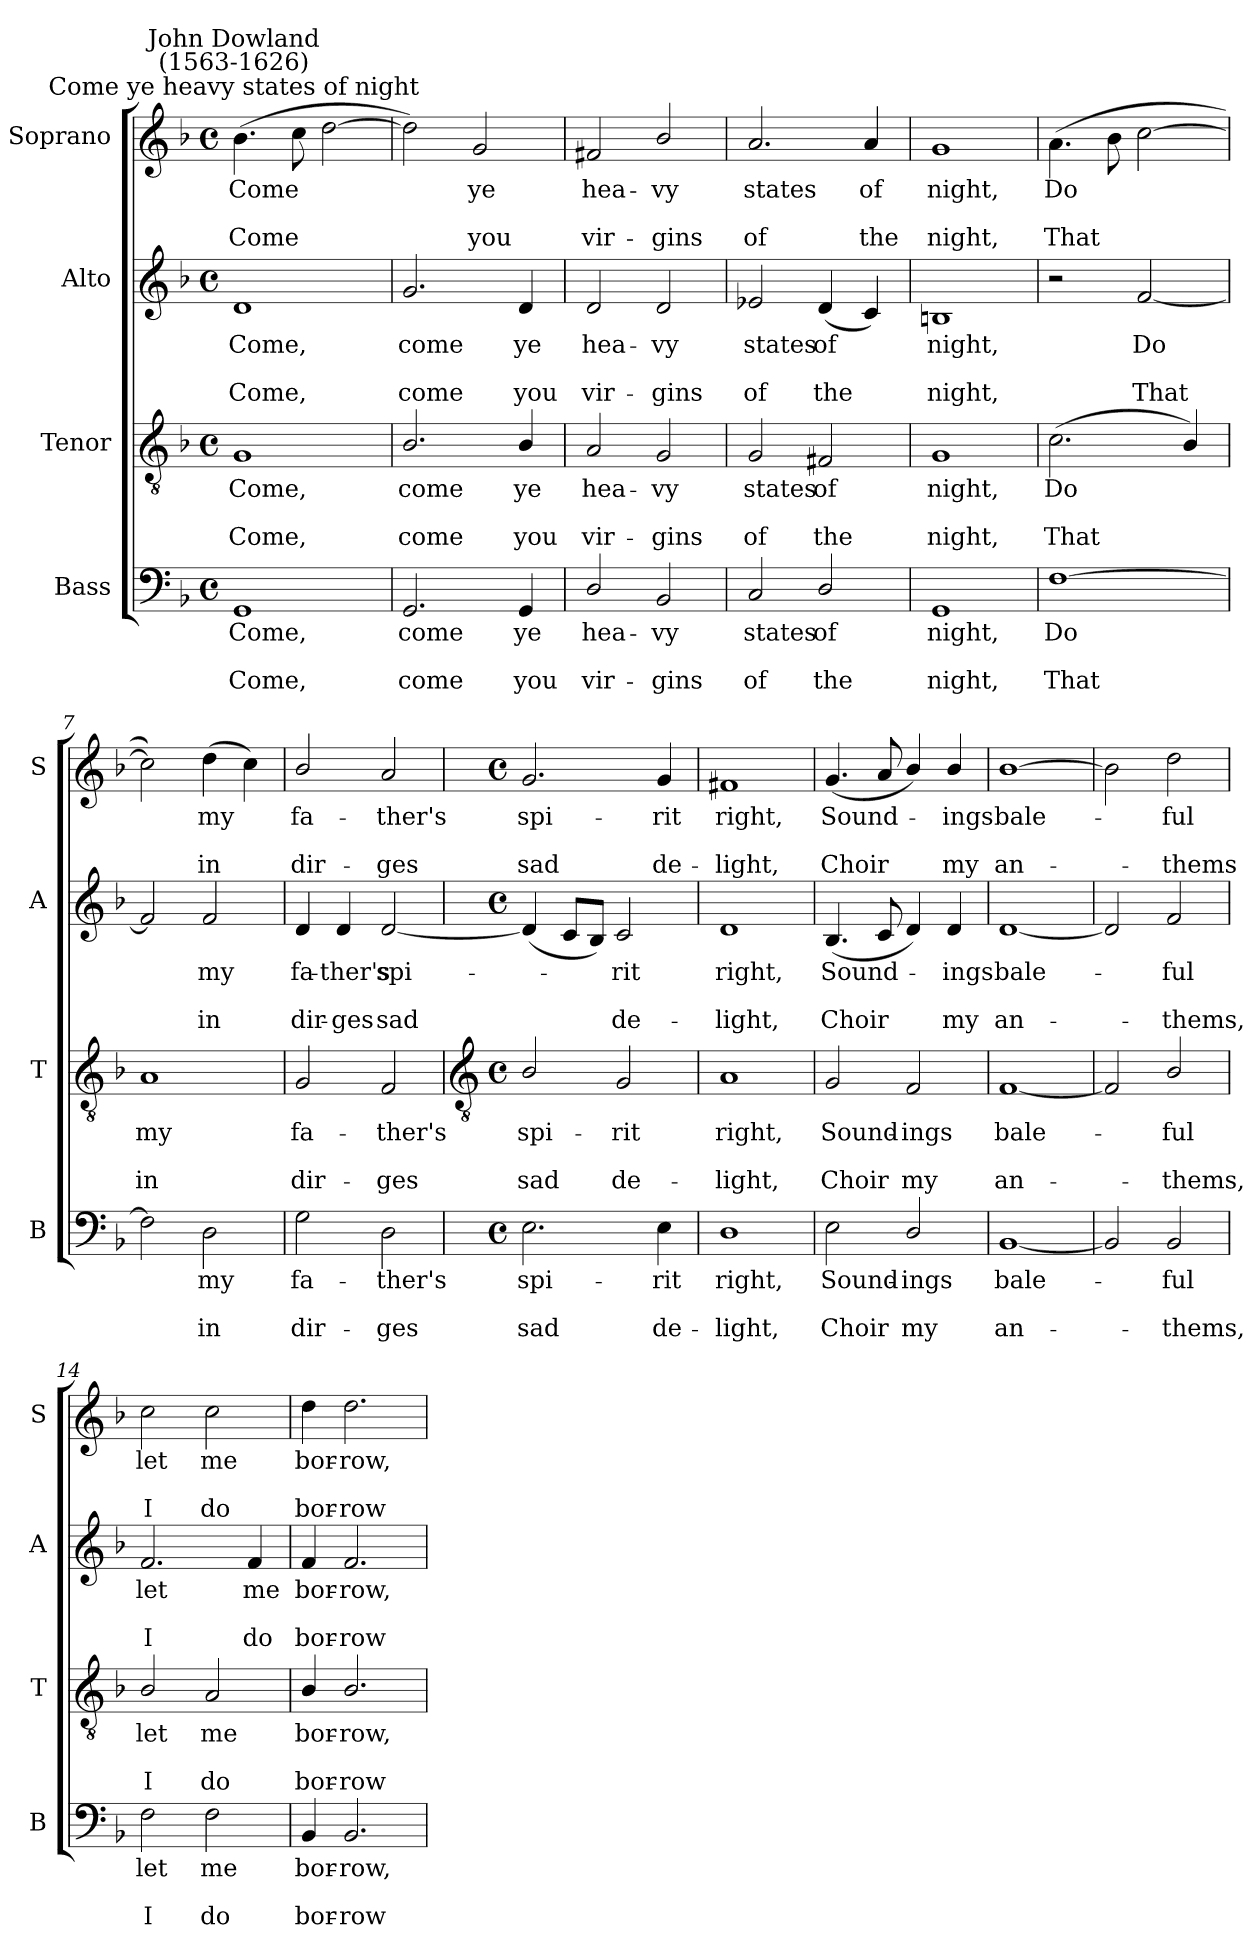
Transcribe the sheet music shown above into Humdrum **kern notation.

**kern	**text	**text	**text	**kern	**text	**text	**text	**kern	**text	**text	**text	**kern	**text	**text	**text
*part4	*part4	*part4	*part4	*part3	*part3	*part3	*part3	*part2	*part2	*part2	*part2	*part1	*part1	*part1	*part1
*staff4	*staff4	*staff4	*staff4	*staff3	*staff3	*staff3	*staff3	*staff2	*staff2	*staff2	*staff2	*staff1	*staff1	*staff1	*staff1
*I"Bass	*	*	*	*I"Tenor	*	*	*	*I"Alto	*	*	*	*I"Soprano	*	*	*
*I'B	*	*	*	*I'T	*	*	*	*I'A	*	*	*	*I'S	*	*	*
*clefF4	*	*	*	*clefGv2	*	*	*	*clefG2	*	*	*	*clefG2	*	*	*
*k[b-]	*	*	*	*k[b-]	*	*	*	*k[b-]	*	*	*	*k[b-]	*	*	*
*F:	*	*	*	*F:	*	*	*	*F:	*	*	*	*F:	*	*	*
*M4/4	*	*	*	*M4/4	*	*	*	*M4/4	*	*	*	*M4/4	*	*	*
*met(c)	*	*	*	*met(c)	*	*	*	*met(c)	*	*	*	*met(c)	*	*	*
=1	=1	=1	=1	=1	=1	=1	=1	=1	=1	=1	=1	=1	=1	=1	=1
!	!	!	!	!	!	!	!	!	!	!	!	!LO:TX:a:cj:t=Come ye heavy states of night	!	!	!
!	!	!	!	!	!	!	!	!	!	!	!	!LO:TX:a:cj:t=John Dowland\n(1563-1626)	!	!	!
!	!LO:LY:b	!	!LO:LY:b	!	!LO:LY:b	!	!LO:LY:b	!	!LO:LY:b	!	!LO:LY:b	!	!LO:LY:b	!	!LO:LY:b
1GG	Come,	.	Come,	1G	Come,	.	Come,	1d	Come,	.	Come,	(>4.b-	Come	.	Come
.	.	.	.	.	.	.	.	.	.	.	.	8cc	.	.	.
.	.	.	.	.	.	.	.	.	.	.	.	[2dd	.	.	.
=2	=2	=2	=2	=2	=2	=2	=2	=2	=2	=2	=2	=2	=2	=2	=2
!	!LO:LY:b	!	!LO:LY:b	!	!LO:LY:b	!	!LO:LY:b	!	!LO:LY:b	!	!LO:LY:b	!	!	!	!
2.GG	come	.	come	2.B-/	come	.	come	2.g	come	.	come	2dd])	.	.	.
!	!	!	!	!	!	!	!	!	!	!	!	!	!LO:LY:b	!	!LO:LY:b
.	.	.	.	.	.	.	.	.	.	.	.	2g	ye	.	you
!	!LO:LY:b	!	!LO:LY:b	!	!LO:LY:b	!	!LO:LY:b	!	!LO:LY:b	!	!LO:LY:b	!	!	!	!
4GG	ye	.	you	4B-/	ye	.	you	4d	ye	.	you	.	.	.	.
=3	=3	=3	=3	=3	=3	=3	=3	=3	=3	=3	=3	=3	=3	=3	=3
!	!LO:LY:b	!	!LO:LY:b	!	!LO:LY:b	!	!LO:LY:b	!	!LO:LY:b	!	!LO:LY:b	!	!LO:LY:b	!	!LO:LY:b
2D/	hea-	.	-vir-	2A	hea-	.	-vir-	2d	hea-	.	-vir-	2f#X	hea-	.	-vir-
!	!LO:LY:b	!	!LO:LY:b	!	!LO:LY:b	!	!LO:LY:b	!	!LO:LY:b	!	!LO:LY:b	!	!LO:LY:b	!	!LO:LY:b
2BB-	-vy	.	gins	2G	-vy	.	gins	2d	-vy	.	gins	2b-/	-vy	.	gins
=4	=4	=4	=4	=4	=4	=4	=4	=4	=4	=4	=4	=4	=4	=4	=4
!	!LO:LY:b	!	!LO:LY:b	!	!LO:LY:b	!	!LO:LY:b	!	!LO:LY:b	!	!LO:LY:b	!	!LO:LY:b	!	!LO:LY:b
2C	states	.	of	2G	states	.	of	2e-X	states	.	of	2.a	states	.	of
!	!LO:LY:b	!	!LO:LY:b	!	!LO:LY:b	!	!LO:LY:b	!	!LO:LY:b	!	!LO:LY:b	!	!	!	!
2D/	of	.	the	2F#X	of	.	the	(<4d	of	.	the	.	.	.	.
!	!	!	!	!	!	!	!	!	!	!	!	!	!LO:LY:b	!	!LO:LY:b
.	.	.	.	.	.	.	.	4c)	.	.	.	4a	of	.	the
=5	=5	=5	=5	=5	=5	=5	=5	=5	=5	=5	=5	=5	=5	=5	=5
!	!LO:LY:b	!	!LO:LY:b	!	!LO:LY:b	!	!LO:LY:b	!	!LO:LY:b	!	!LO:LY:b	!	!LO:LY:b	!	!LO:LY:b
1GG	night,	.	night,	1G	night,	.	night,	1Bn	night,	.	night,	1g	night,	.	night,
=6	=6	=6	=6	=6	=6	=6	=6	=6	=6	=6	=6	=6	=6	=6	=6
!	!LO:LY:b	!	!LO:LY:b	!	!LO:LY:b	!	!LO:LY:b	!	!	!	!	!	!LO:LY:b	!	!LO:LY:b
[1F	Do	.	That	(<2.c	Do	.	That	2r	.	.	.	(>4.a\	Do	.	That
.	.	.	.	.	.	.	.	.	.	.	.	8b-	.	.	.
!	!	!	!	!	!	!	!	!	!LO:LY:b	!	!LO:LY:b	!	!	!	!
.	.	.	.	.	.	.	.	[2f	Do	.	That	[2cc	.	.	.
.	.	.	.	4B-/)	.	.	.	.	.	.	.	.	.	.	.
=7	=7	=7	=7	=7	=7	=7	=7	=7	=7	=7	=7	=7	=7	=7	=7
!	!	!	!	!	!LO:LY:b	!	!LO:LY:b	!	!	!	!	!	!	!	!
2F]	.	.	.	1A	my	.	in	2f]	.	.	.	2cc])	.	.	.
!	!LO:LY:b	!	!LO:LY:b	!	!	!	!	!	!LO:LY:b	!	!LO:LY:b	!	!LO:LY:b	!	!LO:LY:b
2D	my	.	in	.	.	.	.	2f	my	.	in	(>4dd	my	.	in
.	.	.	.	.	.	.	.	.	.	.	.	4cc)	.	.	.
=8	=8	=8	=8	=8	=8	=8	=8	=8	=8	=8	=8	=8	=8	=8	=8
!	!LO:LY:b	!	!LO:LY:b	!	!LO:LY:b	!	!LO:LY:b	!	!LO:LY:b	!	!LO:LY:b	!	!LO:LY:b	!	!LO:LY:b
2G	fa-	.	-dir-	2G	fa-	.	-dir-	4d	fa-	.	-dir-	2b-/	fa-	.	-dir-
!	!	!	!	!	!	!	!	!	!LO:LY:b	!	!LO:LY:b	!	!	!	!
.	.	.	.	.	.	.	.	4d	-ther's	.	ges	.	.	.	.
!	!LO:LY:b	!	!LO:LY:b	!	!LO:LY:b	!	!LO:LY:b	!	!LO:LY:b	!	!LO:LY:b	!	!LO:LY:b	!	!LO:LY:b
2D	-ther's	.	ges	2F	-ther's	.	ges	[2d	spi-	.	-sad	2a	-ther's	.	ges
!!LO:LB:g=z
=9	=9	=9	=9	=9	=9	=9	=9	=9	=9	=9	=9	=9	=9	=9	=9
*	*	*	*	*clefGv2	*	*	*	*	*	*	*	*	*	*	*
*M4/4	*	*	*	*M4/4	*	*	*	*M4/4	*	*	*	*M4/4	*	*	*
*met(c)	*	*	*	*met(c)	*	*	*	*met(c)	*	*	*	*met(c)	*	*	*
!	!LO:LY:b	!	!LO:LY:b	!	!LO:LY:b	!	!LO:LY:b	!	!	!	!	!	!LO:LY:b	!	!LO:LY:b
2.E	spi-	.	-sad	2B-/	spi-	.	-sad	(<4d]	.	.	.	2.g	spi-	.	-sad
.	.	.	.	.	.	.	.	8cL	.	.	.	.	.	.	.
.	.	.	.	.	.	.	.	8B-J)	.	.	.	.	.	.	.
!	!	!	!	!	!LO:LY:b	!	!LO:LY:b	!	!LO:LY:b	!	!LO:LY:b	!	!	!	!
.	.	.	.	2G	rit	.	de-	2c	rit	.	de-	.	.	.	.
!	!LO:LY:b	!	!LO:LY:b	!	!	!	!	!	!	!	!	!	!LO:LY:b	!	!LO:LY:b
4E	rit	.	de-	.	.	.	.	.	.	.	.	4g	rit	.	de-
=10	=10	=10	=10	=10	=10	=10	=10	=10	=10	=10	=10	=10	=10	=10	=10
!	!LO:LY:b	!	!LO:LY:b	!	!LO:LY:b	!	!LO:LY:b	!	!LO:LY:b	!	!LO:LY:b	!	!LO:LY:b	!	!LO:LY:b
1D	-right,	.	light,	1A	-right,	.	light,	1d	-right,	.	light,	1f#X	-right,	.	light,
=11	=11	=11	=11	=11	=11	=11	=11	=11	=11	=11	=11	=11	=11	=11	=11
!	!LO:LY:b	!	!LO:LY:b	!	!LO:LY:b	!	!LO:LY:b	!	!LO:LY:b	!	!LO:LY:b	!	!LO:LY:b	!	!LO:LY:b
2E	Sound-	.	-Choir	2G	Sound-	.	-Choir	(<4.B-	Sound-	.	Choir	(<4.g	Sound-	.	Choir
.	.	.	.	.	.	.	.	8c	.	.	.	8a	.	.	.
!	!LO:LY:b	!	!LO:LY:b	!	!LO:LY:b	!	!LO:LY:b	!	!	!	!	!	!	!	!
2D/	ings	.	my	2F	ings	.	my	4d)	.	.	.	4b-/)	.	.	.
!	!	!	!	!	!	!	!	!	!LO:LY:b	!	!LO:LY:b	!	!LO:LY:b	!	!LO:LY:b
.	.	.	.	.	.	.	.	4d	ings	.	my	4b-/	ings	.	my
=12	=12	=12	=12	=12	=12	=12	=12	=12	=12	=12	=12	=12	=12	=12	=12
!	!LO:LY:b	!	!LO:LY:b	!	!LO:LY:b	!	!LO:LY:b	!	!LO:LY:b	!	!LO:LY:b	!	!LO:LY:b	!	!LO:LY:b
[1BB-	bale-	.	an-	[1F	bale-	.	an-	[1d	bale-	.	an-	[1b-	bale-	.	an-
=13	=13	=13	=13	=13	=13	=13	=13	=13	=13	=13	=13	=13	=13	=13	=13
2BB-]	.	.	.	2F]	.	.	.	2d]	.	.	.	2b-]	.	.	.
!	!LO:LY:b	!	!LO:LY:b	!	!LO:LY:b	!	!LO:LY:b	!	!LO:LY:b	!	!LO:LY:b	!	!LO:LY:b	!	!LO:LY:b
2BB-	ful	.	thems,	2B-/	ful	.	thems,	2f	ful	.	thems,	2dd	ful	.	thems
=14	=14	=14	=14	=14	=14	=14	=14	=14	=14	=14	=14	=14	=14	=14	=14
!	!LO:LY:b	!	!LO:LY:b	!	!LO:LY:b	!	!LO:LY:b	!	!LO:LY:b	!	!LO:LY:b	!	!LO:LY:b	!	!LO:LY:b
2F	let	.	I	2B-/	let	.	I	2.f	let	.	I	2cc	let	.	I
!	!LO:LY:b	!	!LO:LY:b	!	!LO:LY:b	!	!LO:LY:b	!	!	!	!	!	!LO:LY:b	!	!LO:LY:b
2F	me	.	do	2A	me	.	do	.	.	.	.	2cc	me	.	do
!	!	!	!	!	!	!	!	!	!LO:LY:b	!	!LO:LY:b	!	!	!	!
.	.	.	.	.	.	.	.	4f	me	.	do	.	.	.	.
=15	=15	=15	=15	=15	=15	=15	=15	=15	=15	=15	=15	=15	=15	=15	=15
!	!LO:LY:b	!	!LO:LY:b	!	!LO:LY:b	!	!LO:LY:b	!	!LO:LY:b	!	!LO:LY:b	!	!LO:LY:b	!	!LO:LY:b
4BB-	bor-	.	-bor-	4B-/	bor-	.	-bor-	4f	bor-	.	-bor-	4dd	bor-	.	-bor-
!	!LO:LY:b	!	!LO:LY:b	!	!LO:LY:b	!	!LO:LY:b	!	!LO:LY:b	!	!LO:LY:b	!	!LO:LY:b	!	!LO:LY:b
2.BB-	-row,	.	row	2.B-/	-row,	.	row	2.f	-row,	.	row	2.dd	-row,	.	row
=	=	=	=	=	=	=	=	=	=	=	=	=	=	=	=
*-	*-	*-	*-	*-	*-	*-	*-	*-	*-	*-	*-	*-	*-	*-	*-
